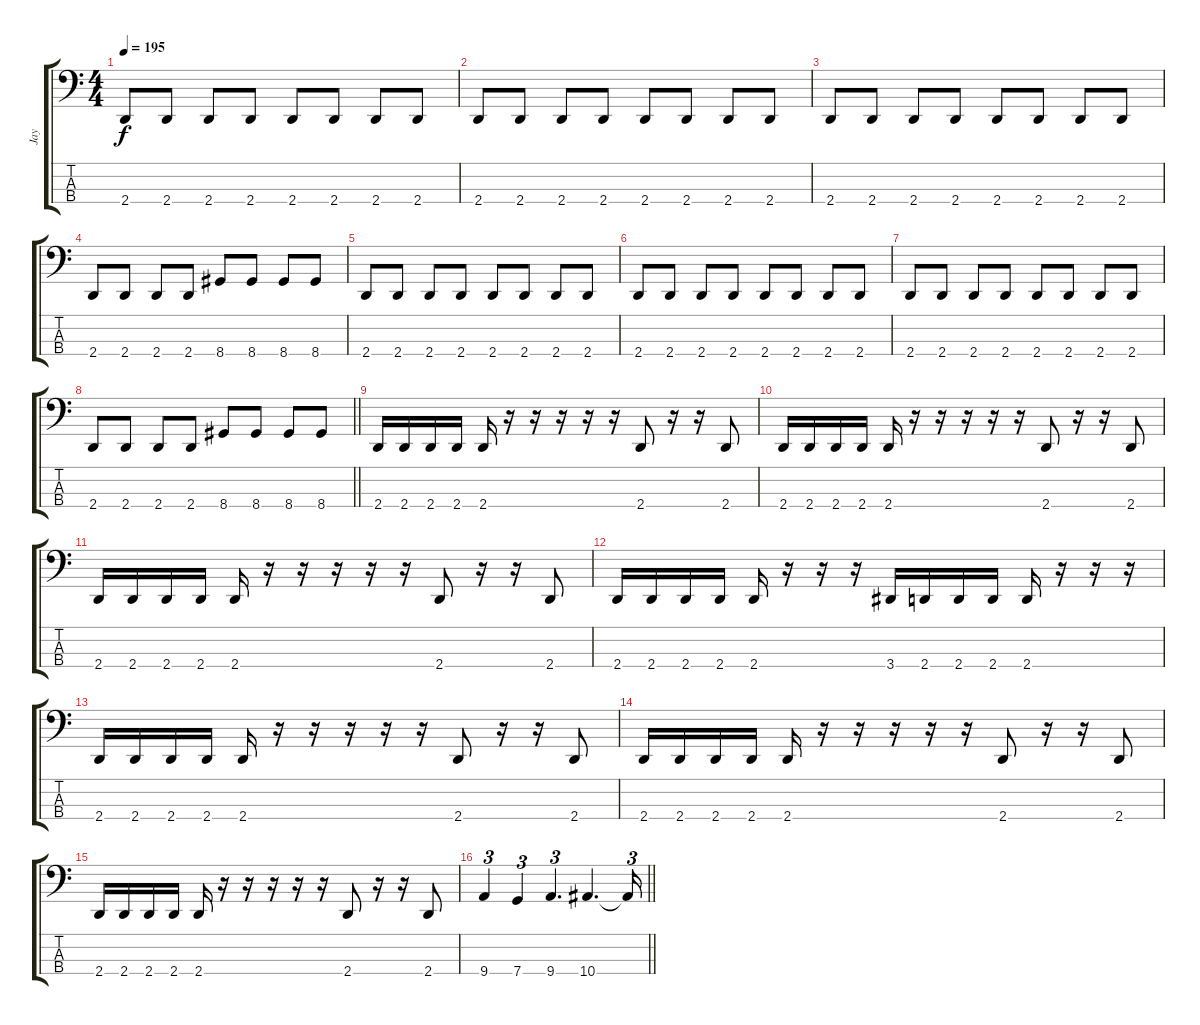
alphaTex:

\track ("Jay" "Jay") {instrument electricbassfinger}
\staff {score tabs}
\tuning (F2 C2 G1 C1) {hide}
\ts (4 4)
\tempo 195
\clef f4
\ks c
2.4.8{dy f} 2.4.8 2.4.8 2.4.8 2.4.8 2.4.8 2.4.8 2.4.8 |
2.4.8 2.4.8 2.4.8 2.4.8 2.4.8 2.4.8 2.4.8 2.4.8 |
2.4.8 2.4.8 2.4.8 2.4.8 2.4.8 2.4.8 2.4.8 2.4.8 |
2.4.8 2.4.8 2.4.8 2.4.8 8.4.8 8.4.8 8.4.8 8.4.8 |
2.4.8 2.4.8 2.4.8 2.4.8 2.4.8 2.4.8 2.4.8 2.4.8 |
2.4.8 2.4.8 2.4.8 2.4.8 2.4.8 2.4.8 2.4.8 2.4.8 |
2.4.8 2.4.8 2.4.8 2.4.8 2.4.8 2.4.8 2.4.8 2.4.8 |
\barLineRight lightlight
2.4.8 2.4.8 2.4.8 2.4.8 8.4.8 8.4.8 8.4.8 8.4.8 |
2.4.16 2.4.16 2.4.16 2.4.16 2.4.16 r.16 r.16 r.16 r.16 r.16 2.4.8 r.16 r.16 2.4.8 |
2.4.16 2.4.16 2.4.16 2.4.16 2.4.16 r.16 r.16 r.16 r.16 r.16 2.4.8 r.16 r.16 2.4.8 |
2.4.16 2.4.16 2.4.16 2.4.16 2.4.16 r.16 r.16 r.16 r.16 r.16 2.4.8 r.16 r.16 2.4.8 |
2.4.16 2.4.16 2.4.16 2.4.16 2.4.16 r.16 r.16 r.16 3.4.16 2.4.16 2.4.16 2.4.16 2.4.16 r.16 r.16 r.16 |
2.4.16 2.4.16 2.4.16 2.4.16 2.4.16 r.16 r.16 r.16 r.16 r.16 2.4.8 r.16 r.16 2.4.8 |
2.4.16 2.4.16 2.4.16 2.4.16 2.4.16 r.16 r.16 r.16 r.16 r.16 2.4.8 r.16 r.16 2.4.8 |
2.4.16 2.4.16 2.4.16 2.4.16 2.4.16 r.16 r.16 r.16 r.16 r.16 2.4.8 r.16 r.16 2.4.8 |
\barLineRight lightlight
9.4.4{tu (3 2)} 7.4.4{tu (3 2)} 9.4.4{d tu (3 2)} 10.4.4{d} 10.4{t}.16{tu (3 2)}
